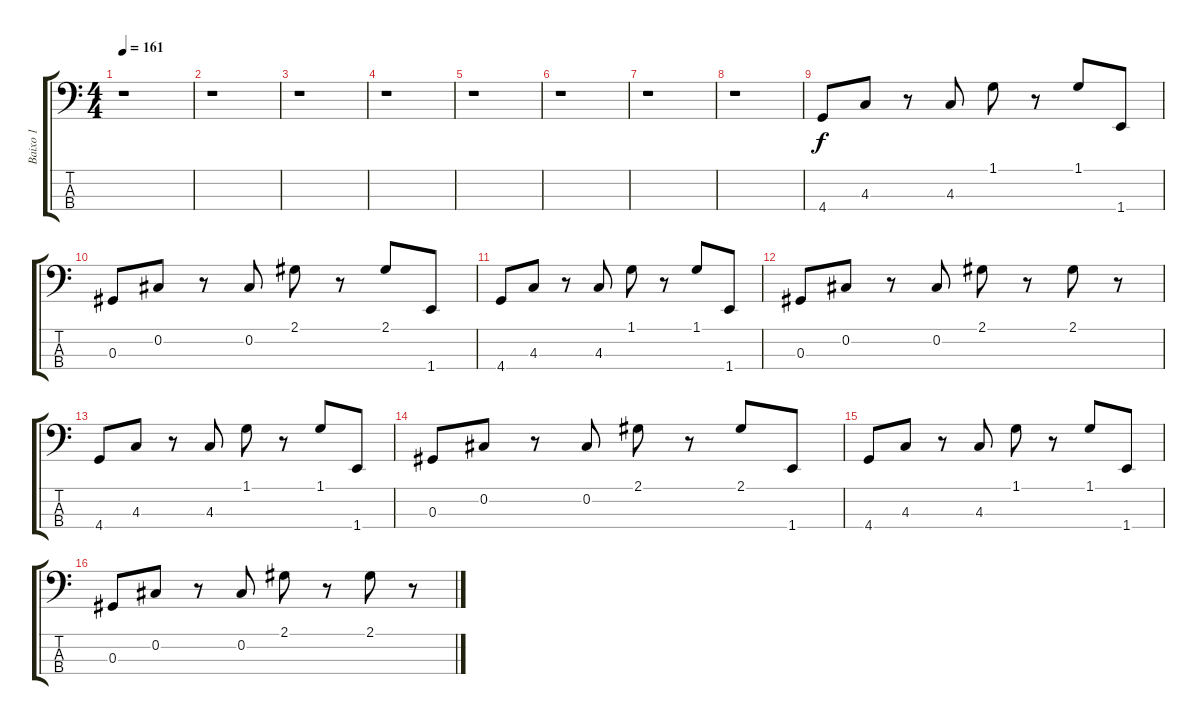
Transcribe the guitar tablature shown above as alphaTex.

\track ("Baixo 1" "Baixo 1") {instrument overdrivenguitar}
\staff {score tabs}
\tuning (Gb2 Db2 Ab1 Eb1) {hide}
\ts (4 4)
\tempo 161
\clef f4
\ks c
r.1{dy f} |
r.1 |
r.1 |
r.1 |
r.1 |
r.1 |
r.1 |
r.1 |
4.4.8 4.3.8 r.8 4.3.8 1.1.8 r.8 1.1.8 1.4.8 |
0.3.8 0.2.8 r.8 0.2.8 2.1.8 r.8 2.1.8 1.4.8 |
4.4.8 4.3.8 r.8 4.3.8 1.1.8 r.8 1.1.8 1.4.8 |
0.3.8 0.2.8 r.8 0.2.8 2.1.8 r.8 2.1.8 r.8 |
4.4.8 4.3.8 r.8 4.3.8 1.1.8 r.8 1.1.8 1.4.8 |
0.3.8 0.2.8 r.8 0.2.8 2.1.8 r.8 2.1.8 1.4.8 |
4.4.8 4.3.8 r.8 4.3.8 1.1.8 r.8 1.1.8 1.4.8 |
0.3.8 0.2.8 r.8 0.2.8 2.1.8 r.8 2.1.8 r.8
